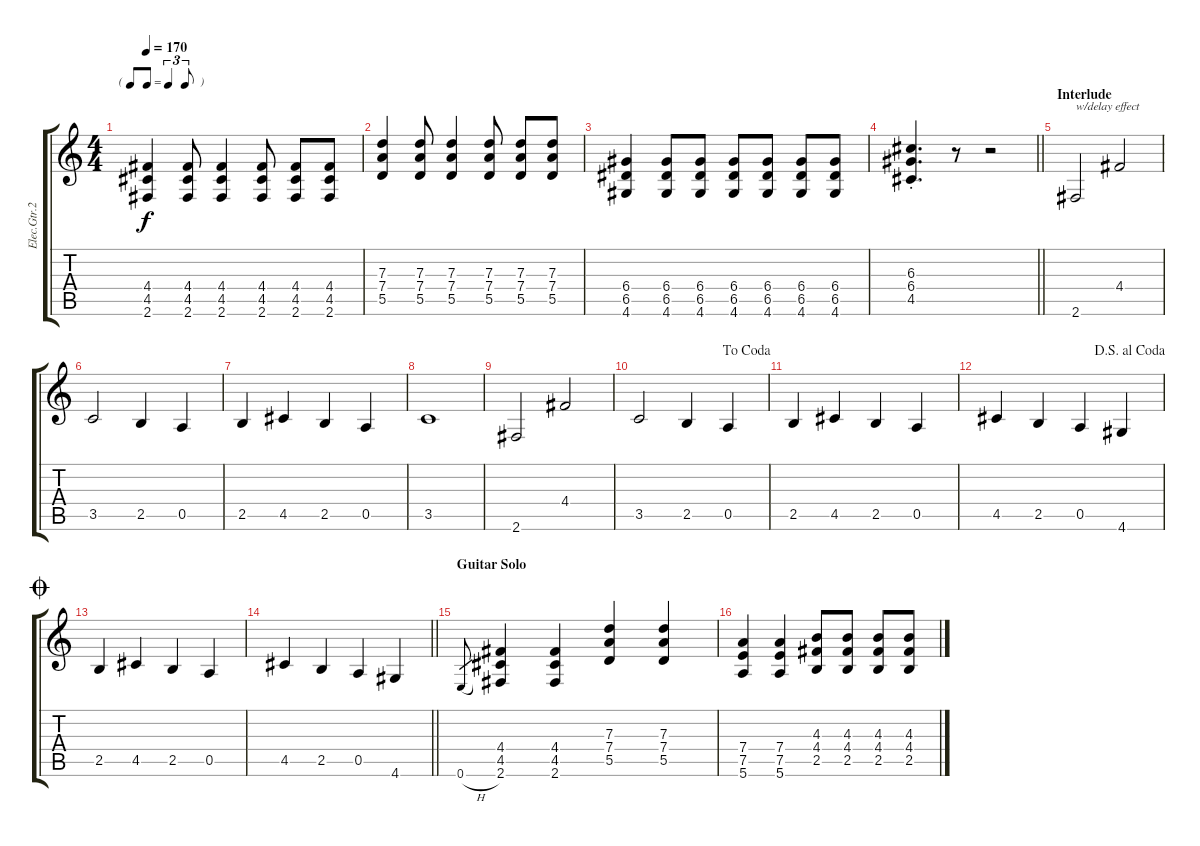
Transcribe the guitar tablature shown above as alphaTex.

\track ("Elec.Gtr.2 (Verse lead/Rythm#2)" "Elec.Gtr.2") {instrument distortionguitar}
\staff {score tabs}
\tuning (E4 B3 G3 D3 A2 E2) {hide}
\ts (4 4)
\tf triplet8th
\tempo 170
\clef g2
\ks c
(4.4 4.5 2.6).4{dy f} (4.4 4.5 2.6).8 (4.4 4.5 2.6).4 (4.4 4.5 2.6).8 (4.4 4.5 2.6).8 (4.4 4.5 2.6).8 |
(7.3 7.4 5.5).4 (7.3 7.4 5.5).8 (7.3 7.4 5.5).4 (7.3 7.4 5.5).8 (7.3 7.4 5.5).8 (7.3 7.4 5.5).8 |
(6.4 6.5 4.6).4 (6.4 6.5 4.6).8 (6.4 6.5 4.6).8 (6.4 6.5 4.6).8 (6.4 6.5 4.6).8 (6.4 6.5 4.6).8 (6.4 6.5 4.6).8 |
\barLineRight lightlight
(6.3{st} 6.4{st} 4.5{st}).4{d} r.8 r.2 |
\section ("" "Interlude")
2.6.2{txt "w/delay effect"} 4.4.2 |
3.5.2 2.5.4 0.5.4 |
2.5.4 4.5.4 2.5.4 0.5.4 |
3.5.1 |
2.6.2 4.4.2 |
\jump dacoda
3.5.2 2.5.4 0.5.4 |
2.5.4 4.5.4 2.5.4 0.5.4 |
\jump dalsegnoalcoda
4.5.4 2.5.4 0.5.4 4.6.4 |
\jump coda
2.5.4 4.5.4 2.5.4 0.5.4 |
\barLineRight lightlight
4.5.4 2.5.4 0.5.4 4.6.4 |
\section ("" "Guitar Solo")
0.6{h}.8{gr} (4.4 4.5 2.6).4 (4.4 4.5 2.6).4 (7.3 7.4 5.5).4 (7.3 7.4 5.5).4 |
(7.4 7.5 5.6).4 (7.4 7.5 5.6).4 (4.3 4.4 2.5).8 (4.3 4.4 2.5).8 (4.3 4.4 2.5).8 (4.3 4.4 2.5).8
